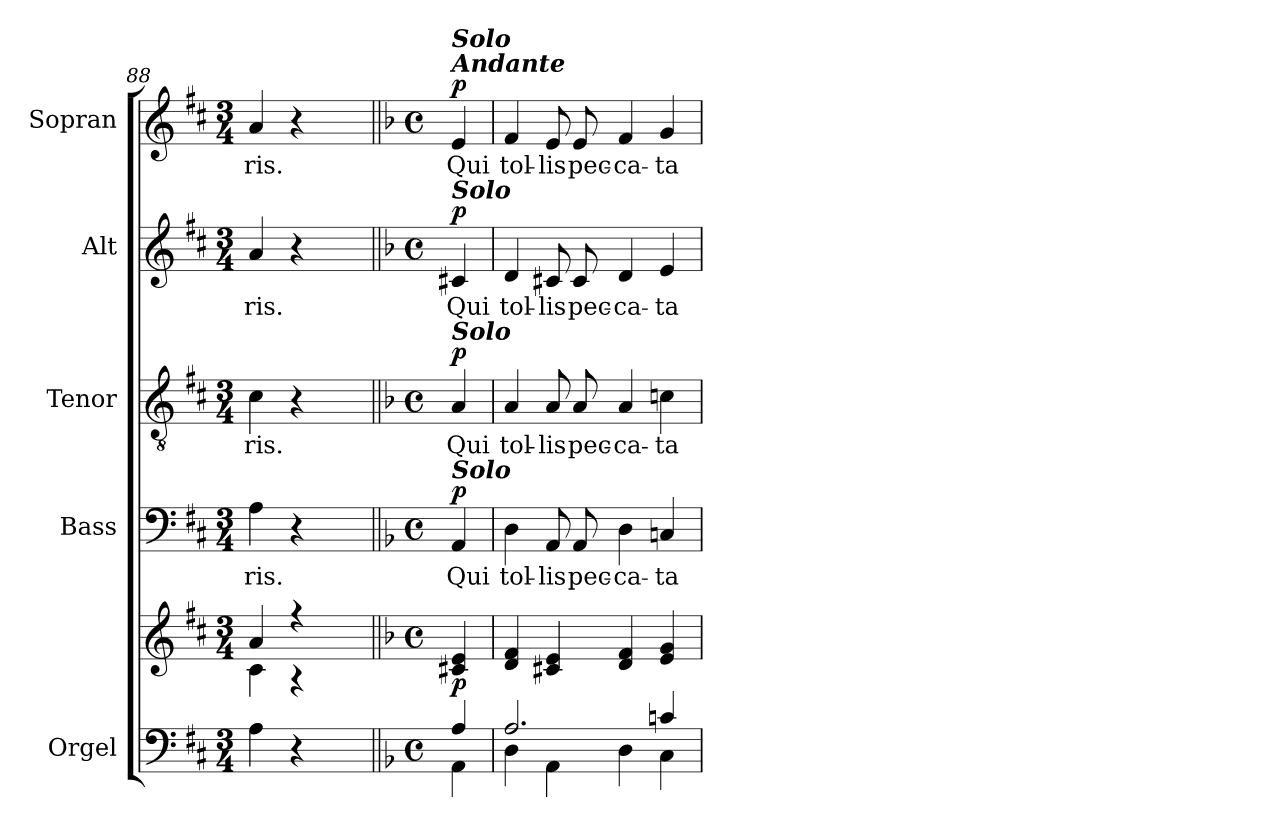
**kern	**kern	**dynam	**kern	**text	**dynam	**kern	**text	**dynam	**kern	**text	**dynam	**kern	**text	**dynam
*part5	*part5	*part5	*part4	*part4	*part4	*part3	*part3	*part3	*part2	*part2	*part2	*part1	*part1	*part1
*staff6	*staff5	*staff5/6	*staff4	*staff4	*staff4	*staff3	*staff3	*staff3	*staff2	*staff2	*staff2	*staff1	*staff1	*staff1
*I"Orgel	*	*	*I"Bass	*	*	*I"Tenor	*	*	*I"Alt	*	*	*I"Sopran	*	*
*I'Org.	*	*	*I'B.	*	*	*I'T.	*	*	*I'A.	*	*	*I'S.	*	*
*clefF4	*clefG2	*	*clefF4	*	*	*clefGv2	*	*	*clefG2	*	*	*clefG2	*	*
*k[f#c#]	*k[f#c#]	*	*k[f#c#]	*	*	*k[f#c#]	*	*	*k[f#c#]	*	*	*k[f#c#]	*	*
*D:	*D:	*	*D:	*	*	*D:	*	*	*D:	*	*	*D:	*	*
*M3/4	*M3/4	*	*M3/4	*	*	*M3/4	*	*	*M3/4	*	*	*M3/4	*	*
=88	=88	=88	=88	=88	=88	=88	=88	=88	=88	=88	=88	=88	=88	=88
*	*^	*	*	*	*	*	*	*	*	*	*	*	*	*
4A\	4a/	4c#\	.	4A\	-ris.	.	4c#\	-ris.	.	4a/	-ris.	.	4a/	-ris.	.
4r	4r	4r	.	4r	.	.	4r	.	.	4r	.	.	4r	.	.
4ryy	4ryy	4ryy	.	4ryy	.	.	4ryy	.	.	4ryy	.	.	4ryy	.	.
*	*v	*v	*	*	*	*	*	*	*	*	*	*	*	*	*
!!LO:PB:g=z
=89||	=89||	=89||	=89||	=89||	=89||	=89||	=89||	=89||	=89||	=89||	=89||	=89||	=89||	=89||
*k[b-]	*k[b-]	*	*k[b-]	*	*	*k[b-]	*	*	*k[b-]	*	*	*k[b-]	*	*
*F:	*F:	*	*F:	*	*	*F:	*	*	*F:	*	*	*F:	*	*
*M4/4	*M4/4	*	*M4/4	*	*	*M4/4	*	*	*M4/4	*	*	*M4/4	*	*
*met(c)	*met(c)	*	*met(c)	*	*	*met(c)	*	*	*met(c)	*	*	*met(c)	*	*
*^	*^	*	*	*	*	*	*	*	*	*	*	*	*	*
!	!	!	!	!	!	!	!	!	!	!	!	!	!	!LO:TX:a:Bi:t=Andante	!	!
!	!	!	!	!	!	!	!	!	!	!	!	!	!	!LO:TX:a:Bi:t=Solo	!	!
!	!	!	!	!	!	!	!	!	!	!	!LO:TX:a:Bi:t=Solo	!	!	!	!	!
!	!	!	!	!	!	!	!	!LO:TX:a:Bi:t=Solo	!	!	!	!	!	!	!	!
!	!	!	!	!	!LO:TX:a:Bi:t=Solo	!	!	!	!	!	!	!	!	!	!	!
!	!	!	!	!LO:DY:b	!	!	!LO:DY:b	!	!	!LO:DY:b	!	!	!LO:DY:b	!	!	!LO:DY:b
*	*	*v	*v	*	*	*	*	*	*	*	*	*	*	*	*	*
4A/	4AA\	4c#X/ 4e/	p	4AA/	Qui	p	4A/	Qui	p	4c#X/	Qui	p	4e/	Qui	p
=90	=90	=90	=90	=90	=90	=90	=90	=90	=90	=90	=90	=90	=90	=90	=90
2.A/	4D\	4d/ 4f/	.	4D\	tol-	.	4A/	tol-	.	4d/	tol-	.	4f/	tol-	.
.	4AA\	4c#X/ 4e/	.	8AA/	-lis	.	8A/	-lis	.	8c#X/	-lis	.	8e/	-lis	.
.	.	.	.	8AA/	pec-	.	8A/	pec-	.	8c#/	pec-	.	8e/	pec-	.
.	4D\	4d/ 4f/	.	4D\	-ca-	.	4A/	-ca-	.	4d/	-ca-	.	4f/	-ca-	.
4cn/	4C\	4e/ 4g/	.	4Cn/	-ta	.	4cn\	-ta	.	4e/	-ta	.	4g/	-ta	.
*v	*v	*	*	*	*	*	*	*	*	*	*	*	*	*	*
=	=	=	=	=	=	=	=	=	=	=	=	=	=	=
*-	*-	*-	*-	*-	*-	*-	*-	*-	*-	*-	*-	*-	*-	*-
